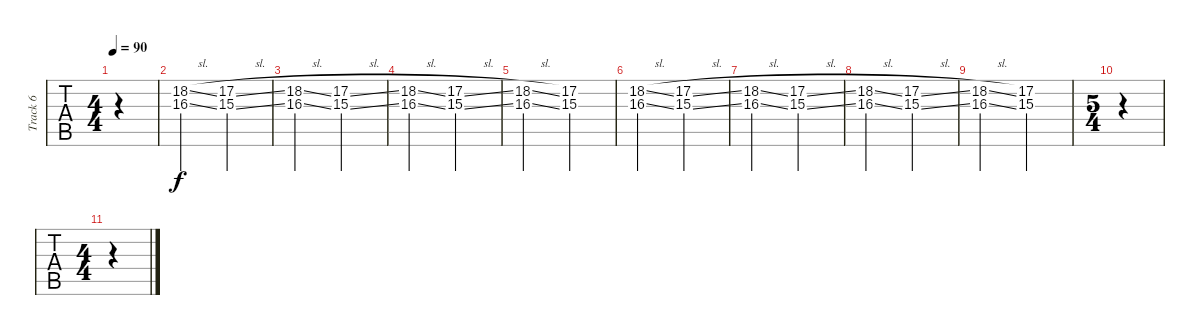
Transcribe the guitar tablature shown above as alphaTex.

\track ("Track 6" "Track 6") {instrument choiraahs bank 255}
\staff {tabs}
\tuning (C4 G3 Eb3 Bb2 F2 C2) {hide}
\ts (4 4)
\tempo 90
\clef g2
\ks c
|
(18.2{sl} 16.3{sl}).2 (17.2{sl} 15.3{sl}).2 |
(18.2{sl} 16.3{sl}).2 (17.2{sl} 15.3{sl}).2 |
(18.2{sl} 16.3{sl}).2 (17.2{sl} 15.3{sl}).2 |
(18.2{sl} 16.3{sl}).2 (17.2 15.3).2 |
(18.2{sl} 16.3{sl}).2 (17.2{sl} 15.3{sl}).2 |
(18.2{sl} 16.3{sl}).2 (17.2{sl} 15.3{sl}).2 |
(18.2{sl} 16.3{sl}).2 (17.2{sl} 15.3{sl}).2 |
(18.2{sl} 16.3{sl}).2 (17.2 15.3).2 |
\ts (5 4)
|
\ts (4 4)
